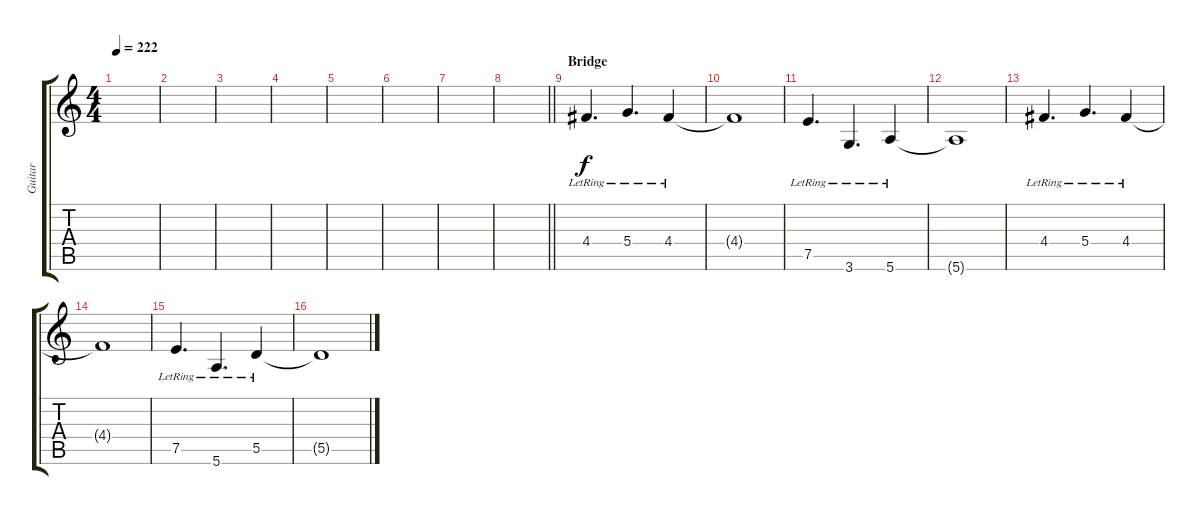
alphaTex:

\track ("Guitar" "Guitar") {instrument electricguitarclean}
\staff {score tabs}
\tuning (E4 B3 G3 D3 A2 E2) {hide}
\ts (4 4)
\tempo 222
\clef g2
\ks c
|
|
|
|
|
|
|
\barLineRight lightlight
|
\section ("" "Bridge")
4.4{lr}.4{d dy f} 5.4{lr}.4{d} 4.4{lr}.4 |
4.4{t}.1 |
7.5{lr}.4{d} 3.6{lr}.4{d} 5.6{lr}.4 |
5.6{t}.1 |
4.4{lr}.4{d} 5.4{lr}.4{d} 4.4{lr}.4 |
4.4{t}.1 |
7.5{lr}.4{d} 5.6{lr}.4{d} 5.5{lr}.4 |
5.5{t}.1
